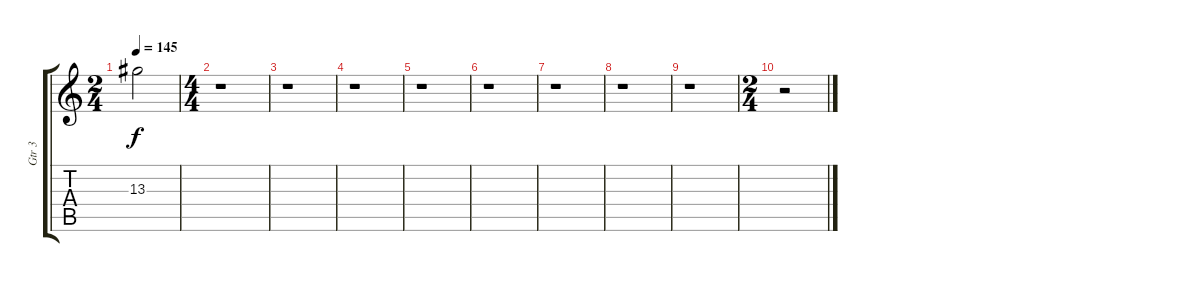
\track ("Gtr 3" "Gtr 3") {instrument overdrivenguitar}
\staff {score tabs}
\tuning (E4 B3 G3 D3 A2 E2) {hide}
\ts (2 4)
\tempo 145
\clef g2
\ks c
13.3{t}.2{dy f} |
\ts (4 4)
r.1 |
r.1 |
r.1 |
r.1 |
r.1 |
r.1 |
r.1 |
r.1 |
\ts (2 4)
r.2
